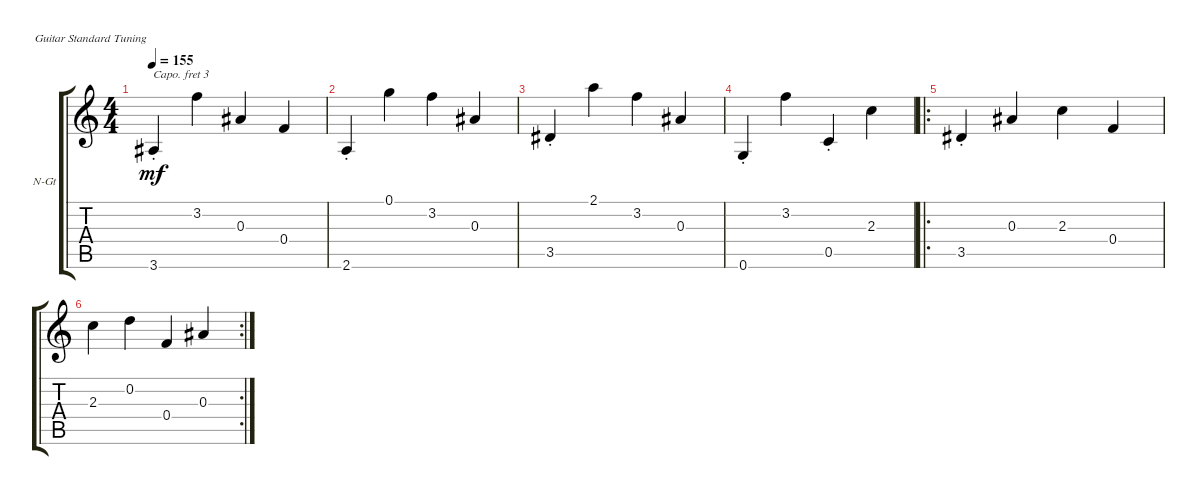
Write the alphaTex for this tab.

\defaultSystemsLayout 4
\bracketExtendMode groupsimilarinstruments
\firstSystemTrackNameOrientation horizontal
\otherSystemsTrackNameOrientation horizontal
\track ("Nylon Guitar" "N-Gt") {instrument acousticguitarnylon}
\staff {score tabs}
\capo 3
\tuning (E4 B3 G3 D3 A2 E2)
\ts (4 4)
\tempo 155
\clef g2
\ks c
3.6{st}.4{dy mf instrument acousticguitarnylon} 3.2.4 0.3.4 0.4.4 |
2.6{st}.4 0.1.4 3.2.4 0.3.4 |
3.5{st}.4 2.1.4 3.2.4 0.3.4 |
0.6{st}.4 3.2.4 0.5{st}.4 2.3.4 |
\ro
3.5{st}.4 0.3.4 2.3.4 0.4.4 |
\rc 2
2.3.4 0.2.4 0.4.4 0.3.4
